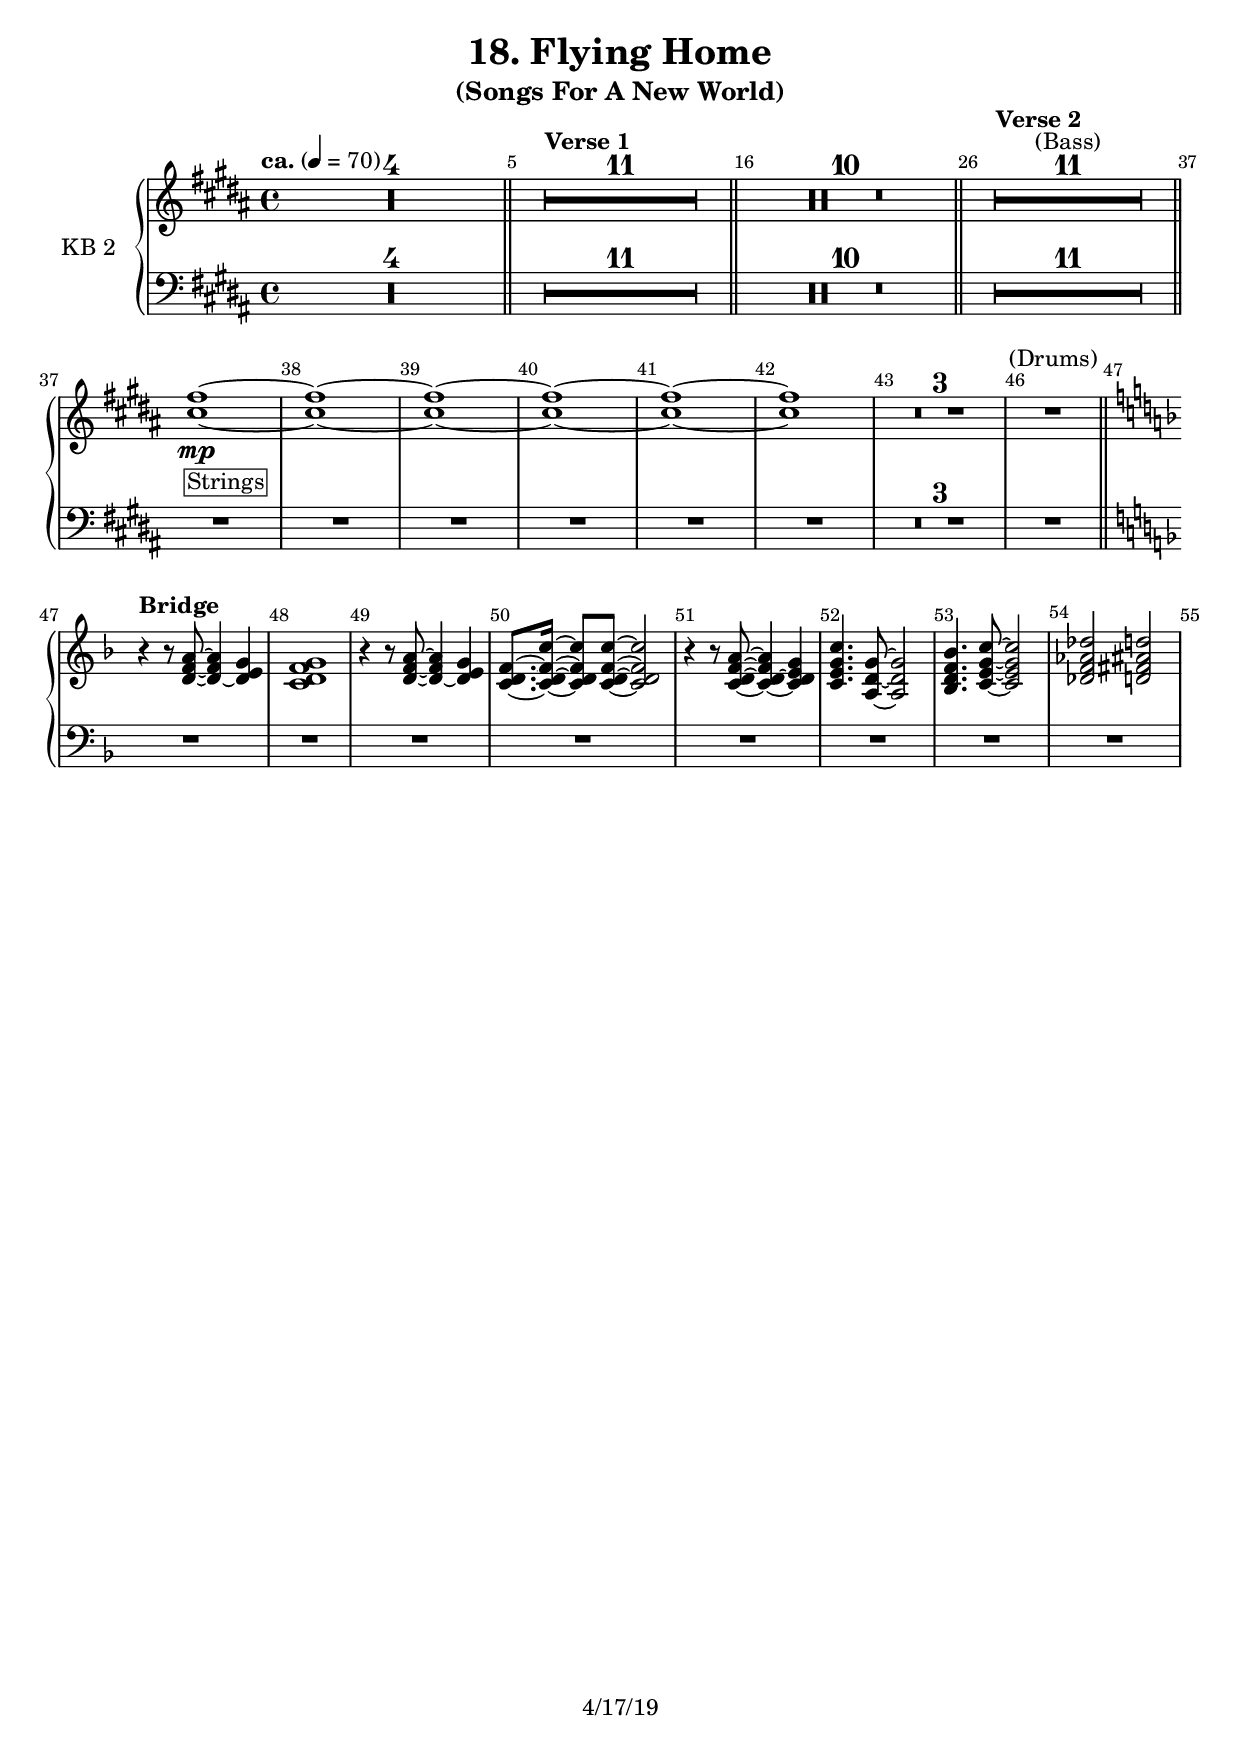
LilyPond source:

\version "2.18.2"

\header {
  title = "18. Flying Home"
  subtitle = "(Songs For A New World)"
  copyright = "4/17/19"
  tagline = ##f
}

global = {
  \key b \major
  \time 4/4
  \tempo "ca." 4 = 70
  \compressFullBarRests
  \override Score.BarNumber.break-visibility = ##(#t #t #t)
}

right = \relative c'' {
  \global
  R1*4 \bar "||" \tempo "Verse 1" R1*11 \bar "||" R1*10 \bar "||" \tempo "Verse 2" R1*11^"(Bass)" \bar "||" \break %1-36
  <cis fis>1\mp_\markup { \box "Strings" } ~ <cis fis> ~ <cis fis> ~ <cis fis> ~ <cis fis> ~ <cis fis> R1*3 R1^"(Drums)" \bar "||" %37-46
  \key d \minor \tempo "Bridge" r4 r8 <d, f a>8 ~ <d f a>4 ~ <d e g> <c d f g>1 r4 r8 <d f a>8 ~ <d f a>4 ~ <d e g> <c d f>8. ~ <c d f c'>16 ~ <c d f c'>8 <c d f c'>8 ~ <c d f c'>2 %47-50
  r4 r8 <c d f a>8 ~ <c d f a>4 ~ <c d e g> <c e g c>4. <a d g>8 ~ <a d g>2 <bes d f bes>4. <c e g c>8 ~ <c e g c>2 <des f as des>2 <d fis ais d>2 %51-54
}

left = \relative c' {
  \global
  R1*4 R1*11 R1*10 R1*11 %1-36
  R1*10 %37-46
  \key d \minor R1*8
}

\score {
  \new PianoStaff \with {
    instrumentName = "KB 2"
  } <<
    \new Staff = "right" \right
    \new Staff = "left" { \clef bass \left }
  >>
  \layout { }
}
